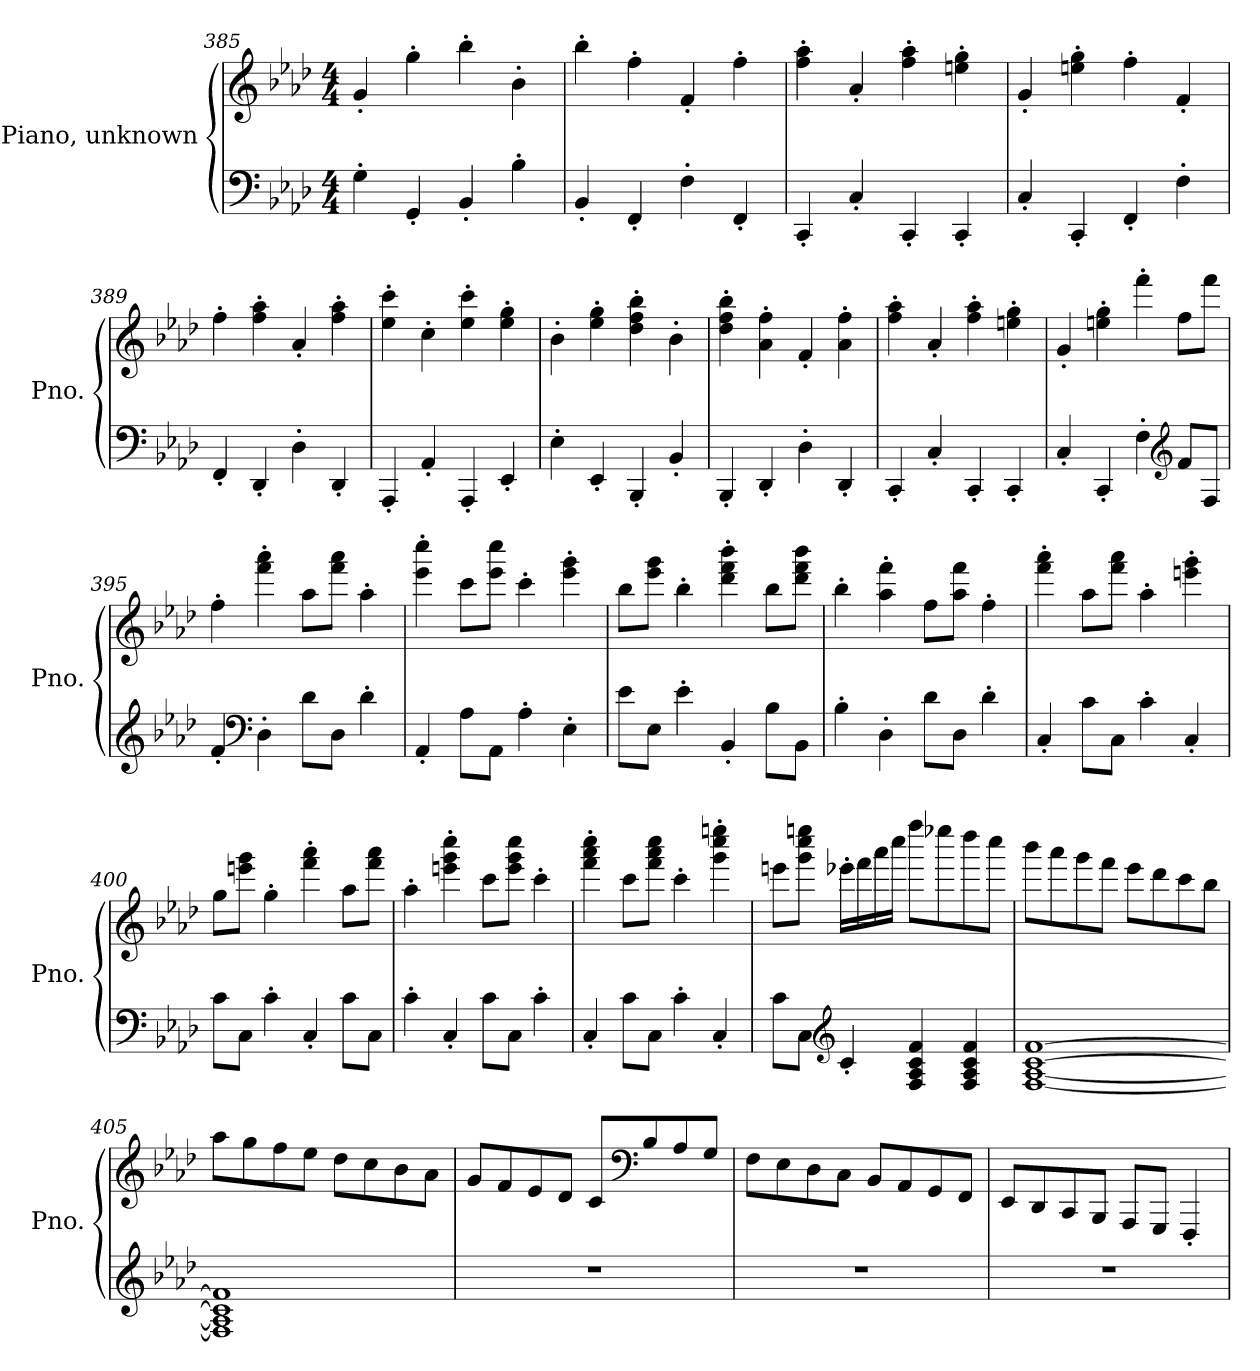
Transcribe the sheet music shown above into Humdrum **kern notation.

**kern	**kern
*part1	*part1
*staff2	*staff1
*I"Piano, unknown	*
*I'Pno.	*
*clefF4	*clefG2
*k[b-e-a-d-]	*k[b-e-a-d-]
*M4/4	*M4/4
=385	=385
4G'\	4g'/
4GG'/	4gg'\
4BB-'/	4bb-'\
4B-'\	4b-'\
=386	=386
4BB-'/	4bb-'\
4FF'/	4ff'\
4F'\	4f'/
4FF'/	4ff'\
!!LO:LB:g=z
=387	=387
4CC'/	4ff\' 4aa-\'
4C'/	4a-'/
4CC'/	4ff\' 4aa-\'
4CC'/	4een\' 4gg\'
=388	=388
4C'/	4g'/
4CC'/	4een\' 4gg\'
4FF'/	4ff'\
4F'\	4f'/
=389	=389
4FF'/	4ff'\
4DD-'/	4ff\' 4aa-\'
4D-'\	4a-'/
4DD-'/	4ff\' 4aa-\'
=390	=390
4AAA-'/	4ee-\' 4ccc\'
4AA-'/	4cc'\
4AAA-'/	4ee-\' 4ccc\'
4EE-'/	4ee-\' 4gg\'
=391	=391
4E-'\	4b-'\
4EE-'/	4ee-\' 4gg\'
4BBB-'/	4dd-\' 4ff\' 4bb-\'
4BB-'/	4b-'\
=392	=392
4BBB-'/	4dd-\' 4ff\' 4bb-\'
4DD-'/	4a-\' 4ff\'
4D-'\	4f'/
4DD-'/	4a-\' 4ff\'
=393	=393
4CC'/	4ff\' 4aa-\'
4C'/	4a-'/
4CC'/	4ff\' 4aa-\'
4CC'/	4een\' 4gg\'
!!LO:LB:g=z
=394	=394
4C'/	4g'/
4CC'/	4een\' 4gg\'
4F'\	4fff'\
*clefG2	*
8f/L	8ff\L
8F/J	8fff\J
=395	=395
4f'/	4ff'\
*clefF4	*
4D-'\	4fff\' 4aaa-\'
8d-\L	8aa-\L
8D-\J	8fff\ 8aaa-\J
4d-'\	4aa-'\
=396	=396
4AA-'/	4eee-\' 4cccc\'
8A-\L	8ccc\L
8AA-\J	8eee-\ 8cccc\J
4A-'\	4ccc'\
4E-'\	4eee-\' 4ggg\'
=397	=397
8e-\L	8bb-\L
8E-\J	8eee-\ 8ggg\J
4e-'\	4bb-'\
4BB-'/	4ddd-\' 4fff\' 4bbb-\'
8B-\L	8bb-\L
8BB-\J	8ddd-\ 8fff\ 8bbb-\J
=398	=398
4B-'\	4bb-'\
4D-'\	4aa-\' 4fff\'
8d-\L	8ff\L
8D-\J	8aa-\ 8fff\J
4d-'\	4ff'\
!!LO:LB:g=z
=399	=399
4C'/	4fff\' 4aaa-\'
8c\L	8aa-\L
8C\J	8fff\ 8aaa-\J
4c'\	4aa-'\
4C'/	4eeen\' 4ggg\'
=400	=400
8c\L	8gg\L
8C\J	8eeen\ 8ggg\J
4c'\	4gg'\
4C'/	4fff\' 4aaa-\'
8c\L	8aa-\L
8C\J	8fff\ 8aaa-\J
=401	=401
4c'\	4aa-'\
4C'/	4eeen\' 4ggg\' 4cccc\'
8c\L	8ccc\L
8C\J	8eee\ 8ggg\ 8cccc\J
4c'\	4ccc'\
=402	=402
4C'/	4fff\' 4aaa-\' 4cccc\'
8c\L	8ccc\L
8C\J	8fff\ 8aaa-\ 8cccc\J
4c'\	4ccc'\
4C'/	4ggg\' 4cccc\' 4eeeen\'
!!LO:PB:g=z
=403	=403
8c\L	8eeen\L
8C\J	8ggg\ 8cccc\ 8eeeen\J
*clefG2	*
4c'/	16eee-X'\LL
.	16fff\
.	16aaa-\
.	16cccc\JJ
4F/ 4A-/ 4c/ 4f/	8ffff\L
.	8eeee-X\
4F/ 4A-/ 4c/ 4f/	8dddd-\
.	8cccc\J
=404	=404
[1F [1A- [1c [1f	8bbb-\L
.	8aaa-\
.	8ggg\
.	8fff\J
.	8eee-\L
.	8ddd-\
.	8ccc\
.	8bb-\J
=405	=405
1F] 1A-] 1c] 1f]	8aa-\L
.	8gg\
.	8ff\
.	8ee-\J
.	8dd-\L
.	8cc\
.	8b-\
.	8a-\J
!!LO:LB:g=z
=406	=406
1r	8g/L
.	8f/
.	8e-/
.	8d-/J
.	8c/L
*	*clefF4
.	8B-/
.	8A-/
.	8G/J
=407	=407
1r	8F\L
.	8E-\
.	8D-\
.	8C\J
.	8BB-/L
.	8AA-/
.	8GG/
.	8FF/J
=408	=408
1r	8EE-/L
.	8DD-/
.	8CC/
.	8BBB-/J
.	8AAA-/L
.	8GGG/J
.	4FFF'/
=	=
*-	*-
